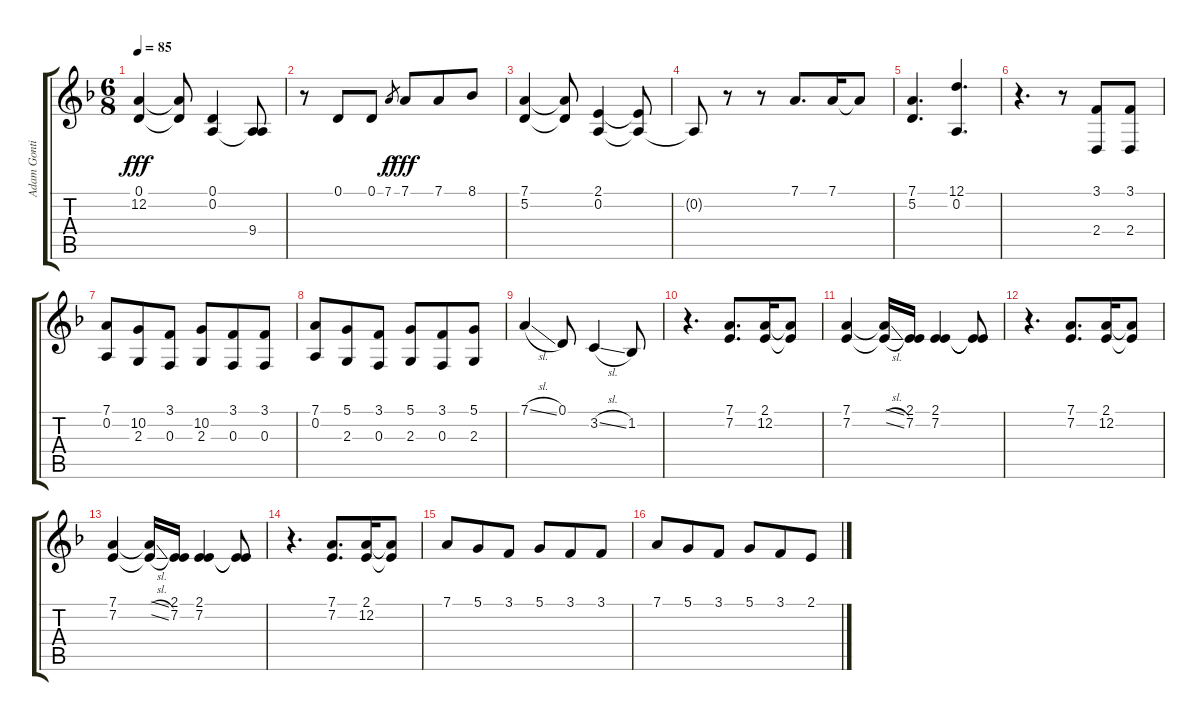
\track ("Adam Gontier (Vocals)" "Adam Gonti") {instrument lead2sawtooth}
\staff {score tabs}
\tuning (D4 A3 F3 C3 G2 C2) {hide}
\ts (6 8)
\tempo 85
\clef g2
\ks f
(0.1 12.2).4{dy fff} (0.1{t} 12.2{t}).8 (0.1 0.2).4 (0.2{t} 9.4).8 |
r.8 0.1.8 0.1.8 7.1.8{gr dy f} 7.1.8{dy fff} 7.1.8 8.1.8 |
(7.1 5.2).4 (7.1{t} 5.2{t}).8 (2.1 0.2).4 (2.1{t} 0.2{t}).8 |
0.2{t}.8 r.8 r.8 7.1.8{d} 7.1.16 7.1{t}.8 |
(7.1 5.2).4{d} (12.1 0.2).4{d} |
r.4{d} r.8 (3.1 2.4).8 (3.1 2.4).8 |
(7.1 0.2).8 (10.2 2.3).8 (3.1 0.3).8 (10.2 2.3).8 (3.1 0.3).8 (3.1 0.3).8 |
(7.1 0.2).8 (5.1 2.3).8 (3.1 0.3).8 (5.1 2.3).8 (3.1 0.3).8 (5.1 2.3).8 |
7.1{sl}.4 0.1.8 3.2{sl}.4 1.2.8 |
r.4{d} (7.1 7.2).8{d} (2.1 12.2).16 (2.1{t} 12.2{t}).8 |
(7.1 7.2).4 (7.1{sl t} 7.2{sl t}).16 (2.1 7.2).16 (2.1 7.2).4 (2.1{t} 7.2{t}).8 |
r.4{d} (7.1 7.2).8{d} (2.1 12.2).16 (2.1{t} 12.2{t}).8 |
(7.1 7.2).4 (7.1{sl t} 7.2{sl t}).16 (2.1 7.2).16 (2.1 7.2).4 (2.1{t} 7.2{t}).8 |
r.4{d} (7.1 7.2).8{d} (2.1 12.2).16 (2.1{t} 12.2{t}).8 |
7.1.8 5.1.8 3.1.8 5.1.8 3.1.8 3.1.8 |
7.1.8 5.1.8 3.1.8 5.1.8 3.1.8 2.1.8
